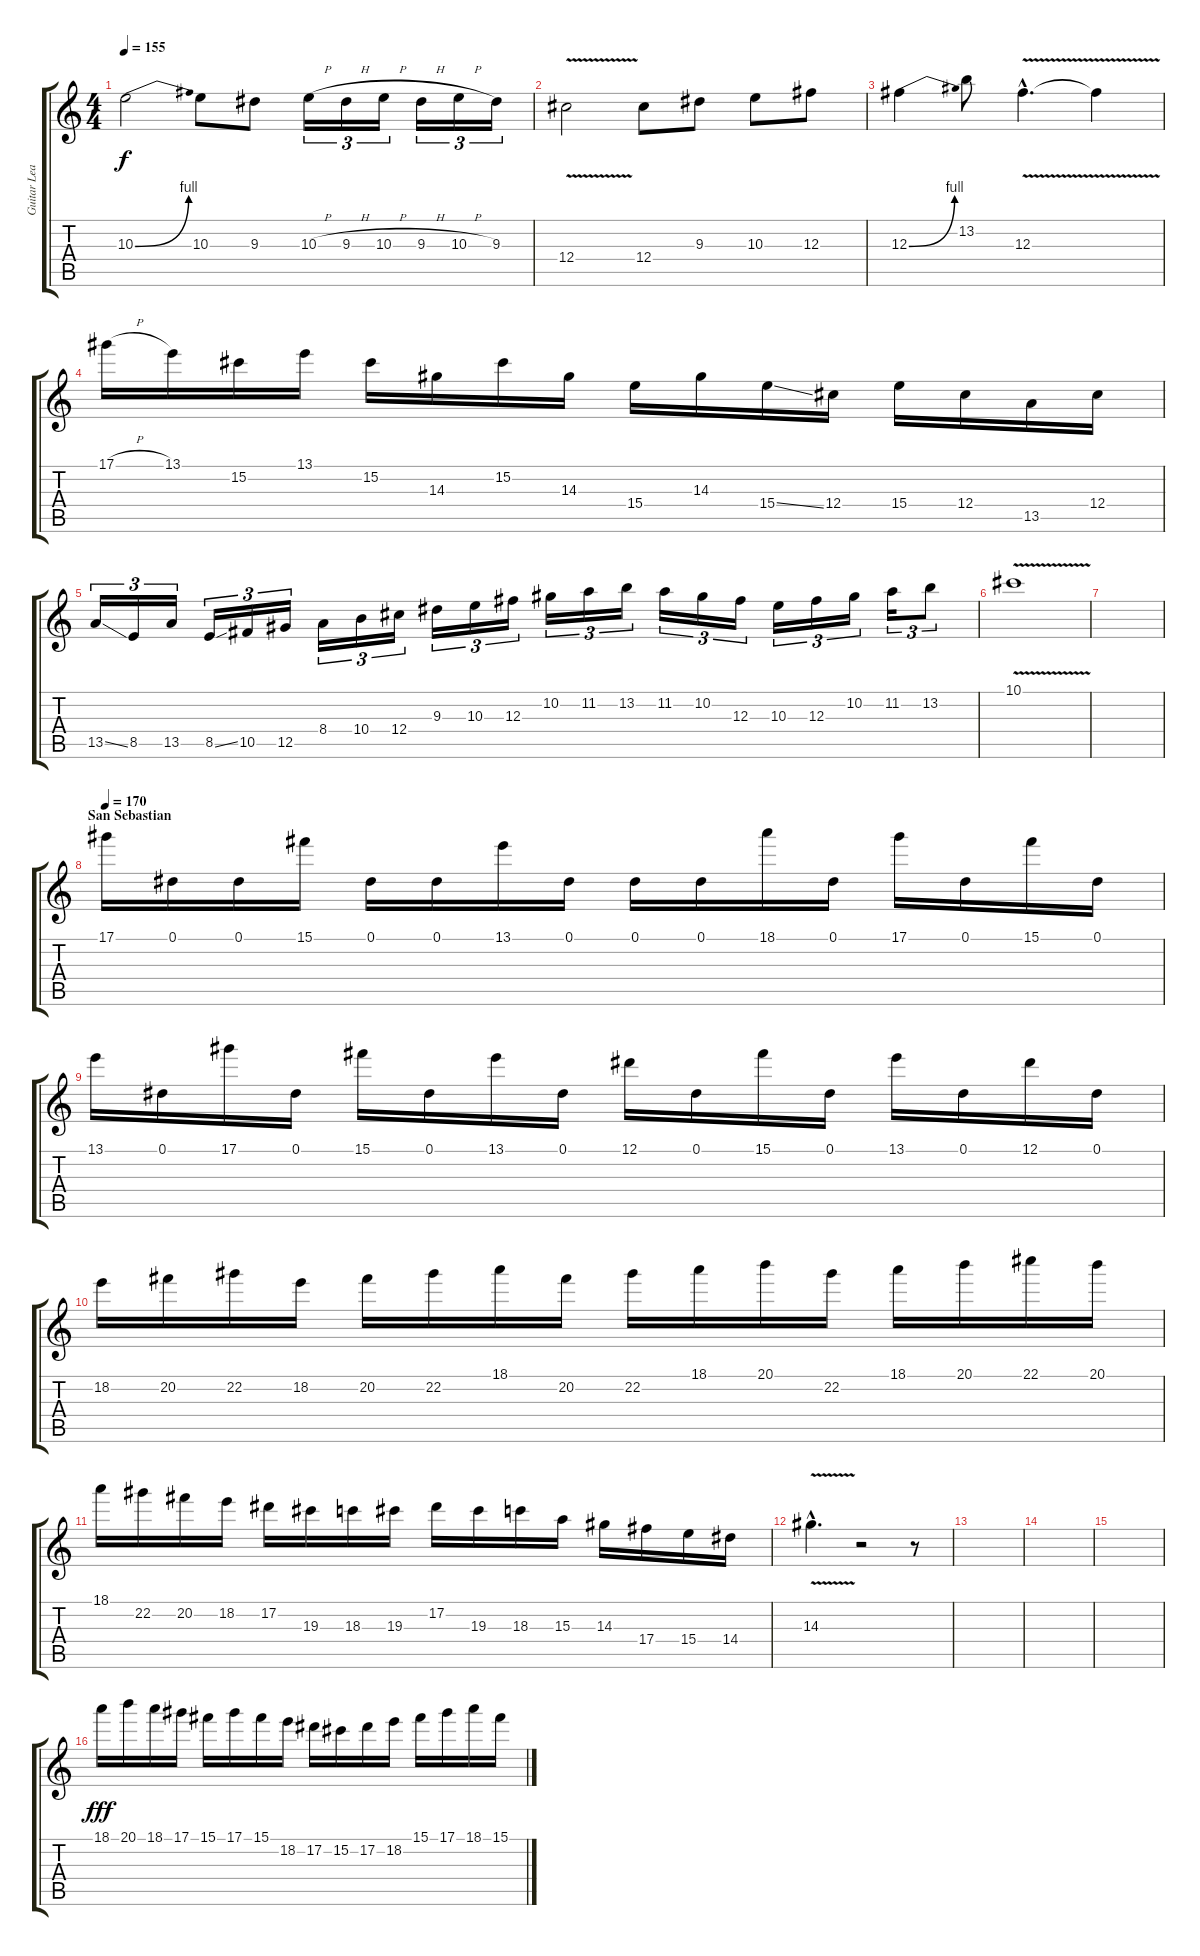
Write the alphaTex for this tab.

\track ("Guitar Lead" "Guitar Lea") {instrument distortionguitar}
\staff {score tabs}
\tuning (Eb4 Bb3 Gb3 Db3 Ab2 Eb2) {hide}
\ts (4 4)
\tempo 155
\clef g2
\ks c
10.3{be (bend 0 0 60 4)}.2{dy f} 10.3.8 9.3.8 10.3{h}.16{tu (3 2)} 9.3{h}.16{tu (3 2)} 10.3{h}.16{tu (3 2)} 9.3{h}.16{tu (3 2)} 10.3{h}.16{tu (3 2)} 9.3.16{tu (3 2)} |
12.4{v}.2 12.4.8 9.3.8 10.3.8 12.3.8 |
12.3{be (bend 0 0 60 4)}.4 13.2.8 12.3{v hac}.4{d} 12.3{t}.4 |
17.1{h}.16 13.1.16 15.2.16 13.1.16 15.2.16 14.3.16 15.2.16 14.3.16 15.4.16 14.3.16 15.4{ss}.16 12.4.16 15.4.16 12.4.16 13.5.16 12.4.16 |
13.5{ss}.16{tu (3 2)} 8.5.16{tu (3 2)} 13.5.16{tu (3 2)} 8.5{ss}.16{tu (3 2)} 10.5.16{tu (3 2)} 12.5.16{tu (3 2)} 8.4.16{tu (3 2)} 10.4.16{tu (3 2)} 12.4.16{tu (3 2)} 9.3.16{tu (3 2)} 10.3.16{tu (3 2)} 12.3.16{tu (3 2)} 10.2.16{tu (3 2)} 11.2.16{tu (3 2)} 13.2.16{tu (3 2)} 11.2.16{tu (3 2)} 10.2.16{tu (3 2)} 12.3.16{tu (3 2)} 10.3.16{tu (3 2)} 12.3.16{tu (3 2)} 10.2.16{tu (3 2)} 11.2.16{tu (3 2)} 13.2.8{tu (3 2)} |
10.1{v}.1 |
|
\section ("" "San Sebastian")
\tempo 170
17.1.16{volume 15} 0.1.16 0.1.16 15.1.16 0.1.16 0.1.16 13.1.16 0.1.16 0.1.16 0.1.16 18.1.16 0.1.16 17.1.16 0.1.16 15.1.16 0.1.16 |
13.1.16 0.1.16 17.1.16 0.1.16 15.1.16 0.1.16 13.1.16 0.1.16 12.1.16 0.1.16 15.1.16 0.1.16 13.1.16 0.1.16 12.1.16 0.1.16 |
18.2.16 20.2.16 22.2.16 18.2.16 20.2.16 22.2.16 18.1.16 20.2.16 22.2.16 18.1.16 20.1.16 22.2.16 18.1.16 20.1.16 22.1.16 20.1.16 |
18.1.16 22.2.16 20.2.16 18.2.16 17.2.16 19.3.16 18.3.16 19.3.16 17.2.16 19.3.16 18.3.16 15.3.16 14.3.16 17.4.16 15.4.16 14.4.16 |
14.3{v hac}.4{d} r.2 r.8 |
|
|
|
18.1.16{dy fff} 20.1.16 18.1.16 17.1.16 15.1.16 17.1.16 15.1.16 18.2.16 17.2.16 15.2.16 17.2.16 18.2.16 15.1.16 17.1.16 18.1.16 15.1.16
